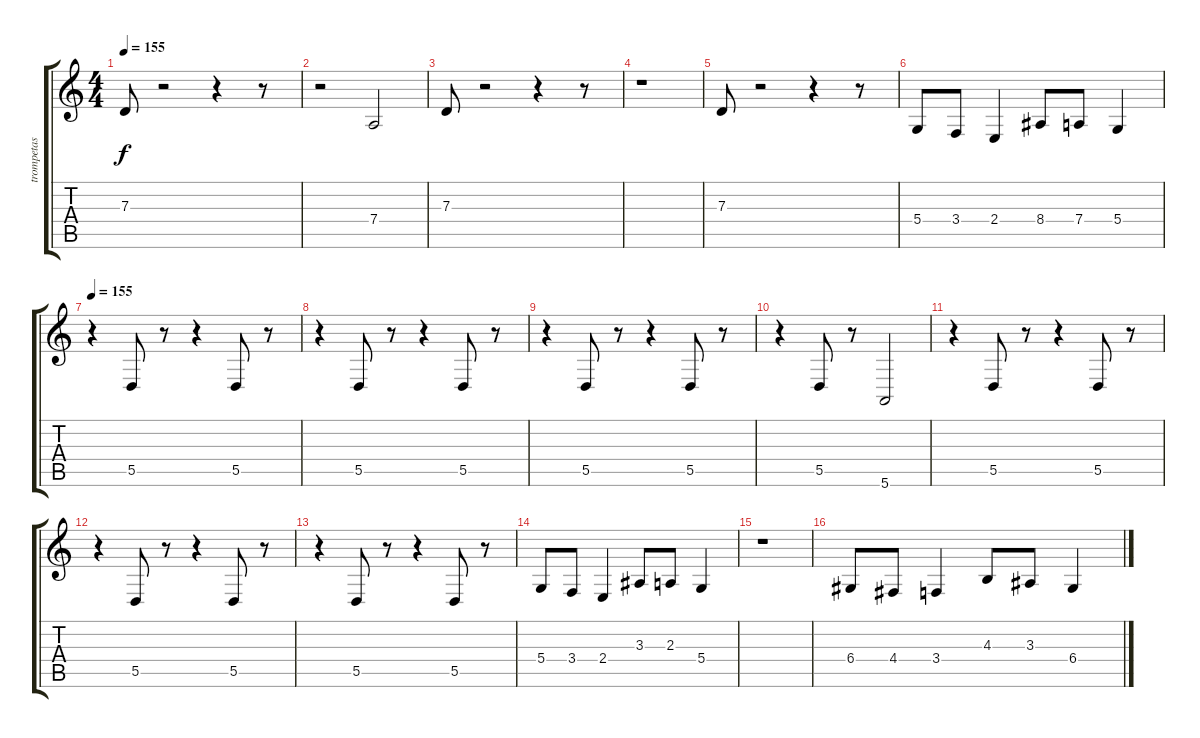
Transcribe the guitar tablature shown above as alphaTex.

\track ("trompetas" "trompetas") {instrument brasssection}
\staff {score tabs}
\tuning (E4 B3 G3 D3 A2 E2) {hide}
\ts (4 4)
\tempo 155
\clef g2
\ks c
7.3.8{dy f} r.2 r.4 r.8 |
r.2 7.4.2 |
7.3.8 r.2 r.4 r.8 |
r.1 |
7.3.8 r.2 r.4 r.8 |
5.4.8{volume 12 balance 12} 3.4.8 2.4.4 8.4.8 7.4.8 5.4.4 |
\tempo 155
r.4{volume 13 balance 0 instrument brasssection} 5.5.8 r.8 r.4 5.5.8 r.8 |
r.4 5.5.8 r.8 r.4 5.5.8 r.8 |
r.4 5.5.8 r.8 r.4 5.5.8 r.8 |
r.4 5.5.8 r.8 5.6.2 |
r.4 5.5.8 r.8 r.4 5.5.8 r.8 |
r.4 5.5.8 r.8 r.4 5.5.8 r.8 |
r.4 5.5.8 r.8 r.4 5.5.8 r.8 |
5.4.8{volume 13 balance 14 instrument brasssection} 3.4.8 2.4.4 3.3.8 2.3.8 5.4.4 |
r.1 |
6.4.8 4.4.8 3.4.4 4.3.8 3.3.8 6.4.4
